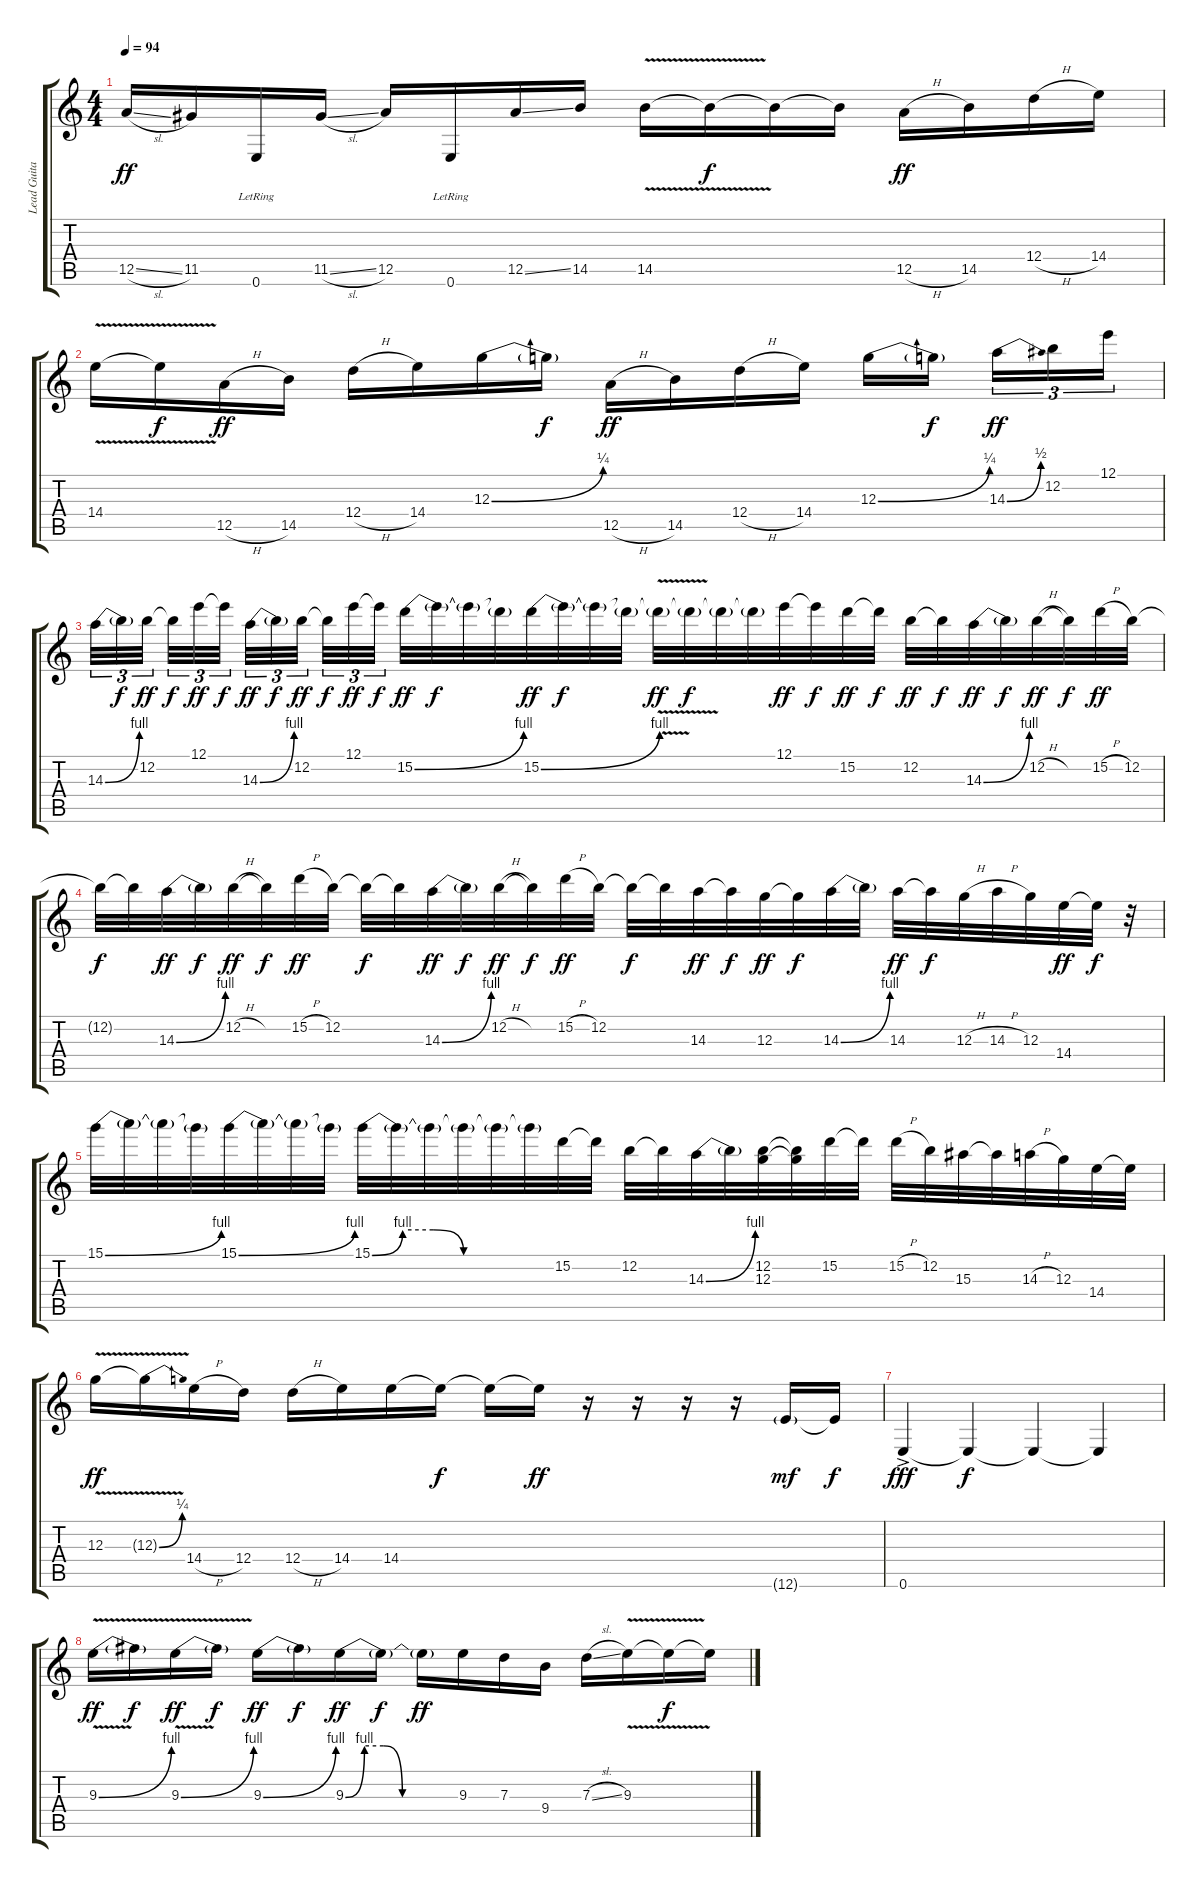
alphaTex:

\track ("Lead Guitar" "Lead Guita") {instrument distortionguitar}
\staff {score tabs}
\tuning (E4 B3 G3 D3 A2 E2) {hide}
\ts (4 4)
\tempo 94
\clef g2
\ks c
12.5{sl}.16{dy ff} 11.5.16 0.6{lr}.16 11.5{sl}.16 12.5.16 0.6{lr}.16 12.5{ss}.16 14.5.16 14.5{v}.16 14.5{t}.16{dy f} 14.5{t}.16 14.5{t}.16 12.5{h}.16{dy ff} 14.5.16 12.4{h}.16 14.4.16 |
14.4{v}.16 14.4{t}.16{dy f} 12.5{h}.16{dy ff} 14.5.16 12.4{h}.16 14.4.16 12.3{be (bend 0 0 60 1)}.16 12.3{t}.16{dy f} 12.5{h}.16{dy ff} 14.5.16 12.4{h}.16 14.4.16 12.3{be (bend 0 0 60 1)}.16 12.3{t}.16{dy f beam splitsecondary} 14.3{be (bend 0 0 60 2)}.16{tu (3 2) dy ff} 12.2.16{tu (3 2)} 12.1.16{tu (3 2)} |
14.3{be (bend 0 0 60 4)}.32{tu (3 2) balance 12} 14.3{t}.32{tu (3 2) dy f} 12.2.32{tu (3 2) dy ff beam splitsecondary} 12.2{t}.32{tu (3 2) dy f} 12.1.32{tu (3 2) dy ff} 12.1{t}.32{tu (3 2) dy f beam splitsecondary} 14.3{be (bend 0 0 60 4)}.32{tu (3 2) dy ff} 14.3{t}.32{tu (3 2) dy f} 12.2.32{tu (3 2) dy ff beam splitsecondary} 12.2{t}.32{tu (3 2) dy f} 12.1.32{tu (3 2) dy ff} 12.1{t}.32{tu (3 2) dy f} 15.2{be (bend 0 0 60 4)}.32{dy ff} 15.2{t}.32{dy f} 15.2{t}.32 15.2{t}.32 15.2{be (bend 0 0 60 4)}.32{dy ff} 15.2{t}.32{dy f} 15.2{t}.32 15.2{t}.32 15.2{v t}.32{dy ff} 15.2{t}.32{dy f} 15.2{t}.32 15.2{t}.32 12.1.32{dy ff} 12.1{t}.32{dy f} 15.2.32{dy ff} 15.2{t}.32{dy f} 12.2.32{dy ff} 12.2{t}.32{dy f} 14.3{be (bend 0 0 60 4)}.32{dy ff} 14.3{t}.32{dy f} 12.2{h}.32{dy ff} 12.2{t}.32{dy f} 15.2{h}.32{dy ff} 12.2.32 |
12.2{t}.32{dy f} 12.2{t}.32 14.3{be (bend 0 0 60 4)}.32{dy ff} 14.3{t}.32{dy f} 12.2{h}.32{dy ff} 12.2{t}.32{dy f} 15.2{h}.32{dy ff} 12.2.32 12.2{t}.32{dy f} 12.2{t}.32 14.3{be (bend 0 0 60 4)}.32{dy ff} 14.3{t}.32{dy f} 12.2{h}.32{dy ff} 12.2{t}.32{dy f} 15.2{h}.32{dy ff} 12.2.32 12.2{t}.32{dy f} 12.2{t}.32 14.3.32{dy ff} 14.3{t}.32{dy f} 12.3.32{dy ff} 12.3{t}.32{dy f} 14.3{be (bend 0 0 60 4)}.32 14.3{t}.32 14.3.32{dy ff} 14.3{t}.32{dy f} 12.3{h}.32 14.3{h}.32 12.3.32 14.4.32{dy ff} 14.4{t}.32{dy f} r.32 |
15.1{be (bend 0 0 60 4)}.32 15.1{t}.32 15.1{t}.32 15.1{t}.32 15.1{be (bend 0 0 60 4)}.32 15.1{t}.32 15.1{t}.32 15.1{t}.32 15.1{be (custom 0 0 10 4 20 4 30 0 60 0)}.32 15.1{t}.32 15.1{t}.32 15.1{t}.32 15.1{t}.32 15.1{t}.32 15.2.32 15.2{t}.32 12.2.32 12.2{t}.32 14.3{be (bend 0 0 60 4)}.32 14.3{t}.32 (12.2 12.3).32 (12.2{t} 12.3{t}).32 15.2.32 15.2{t}.32 15.2{h}.32 12.2.32 15.3.32 15.3{t}.32 14.3{h}.32 12.3.32 14.4.32 14.4{t}.32 |
12.3{v}.16{dy ff} 12.3{be (bend 0 0 60 1) t}.16 14.4{h}.16 12.4.16 12.4{h}.16 14.4.16 14.4.16 14.4{t}.16{dy f} 14.4{t}.16 14.4{t}.16{dy ff} r.16 r.16 r.16 r.16 12.6{g}.16{dy mf} 12.6{t}.16{dy f} |
0.6{ac}.4{dy fff} 0.6{t}.4{dy f} 0.6{t}.4 0.6{t}.4 |
9.3{be (bend 0 0 60 4) v}.16{dy ff} 9.3{t}.16{dy f} 9.3{be (bend 0 0 60 4) v}.16{dy ff} 9.3{t}.16{dy f} 9.3{be (bend 0 0 60 4)}.16{dy ff} 9.3{t}.16{dy f} 9.3{be (custom 0 0 10 4 20 4 30 0 60 0)}.16{dy ff} 9.3{t}.16{dy f} 9.3{t}.16{dy ff} 9.3.16 7.3.16 9.4.16 7.3{sl}.16 9.3{v}.16 9.3{t}.16{dy f} 9.3{t}.16
